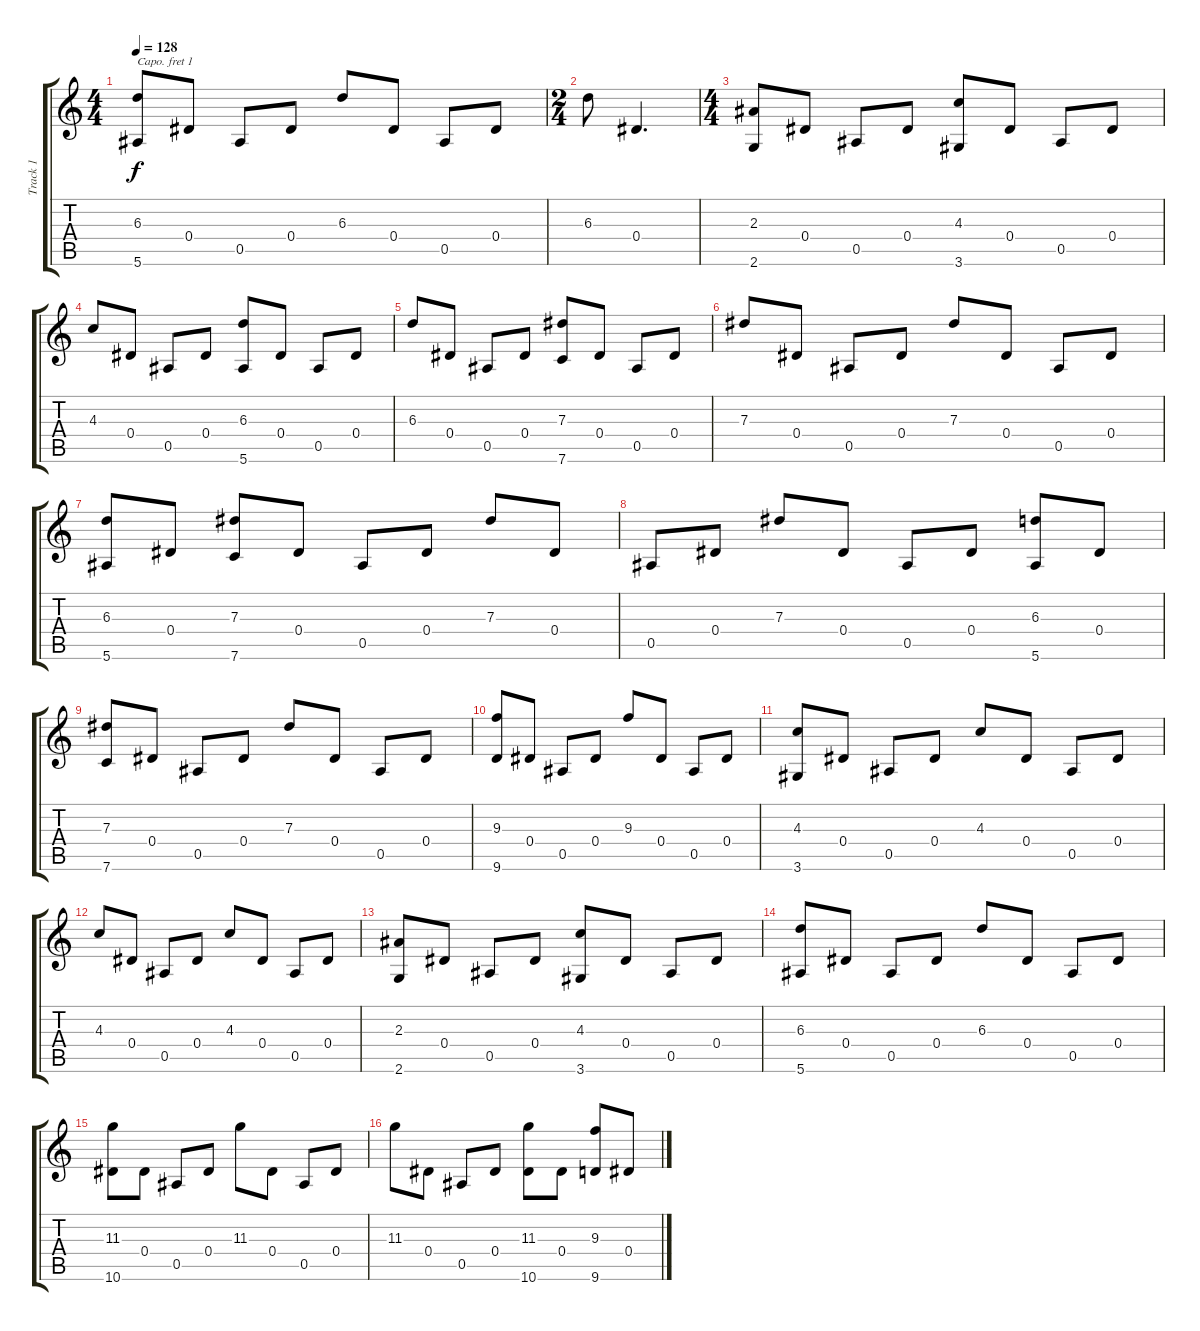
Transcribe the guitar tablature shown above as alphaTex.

\track ("Track 1" "Track 1") {instrument acousticguitarsteel}
\staff {score tabs}
\capo 1
\tuning (E4 B3 G3 D3 A2 E2) {hide}
\ts (4 4)
\tempo 128
\clef g2
\ks c
(6.3 5.6).8{dy f} 0.4.8 0.5.8 0.4.8 6.3.8 0.4.8 0.5.8 0.4.8 |
\ts (2 4)
6.3.8 0.4.4{d} |
\ts (4 4)
(2.3 2.6).8 0.4.8 0.5.8 0.4.8 (4.3 3.6).8 0.4.8 0.5.8 0.4.8 |
4.3.8 0.4.8 0.5.8 0.4.8 (6.3 5.6).8 0.4.8 0.5.8 0.4.8 |
6.3.8 0.4.8 0.5.8 0.4.8 (7.3 7.6).8 0.4.8 0.5.8 0.4.8 |
7.3.8 0.4.8 0.5.8 0.4.8 7.3.8 0.4.8 0.5.8 0.4.8 |
(6.3 5.6).8 0.4.8 (7.3 7.6).8 0.4.8 0.5.8 0.4.8 7.3.8 0.4.8 |
0.5.8 0.4.8 7.3.8 0.4.8 0.5.8 0.4.8 (6.3 5.6).8 0.4.8 |
(7.3 7.6).8 0.4.8 0.5.8 0.4.8 7.3.8 0.4.8 0.5.8 0.4.8 |
(9.3 9.6).8 0.4.8 0.5.8 0.4.8 9.3.8 0.4.8 0.5.8 0.4.8 |
(4.3 3.6).8 0.4.8 0.5.8 0.4.8 4.3.8 0.4.8 0.5.8 0.4.8 |
4.3.8 0.4.8 0.5.8 0.4.8 4.3.8 0.4.8 0.5.8 0.4.8 |
(2.3 2.6).8 0.4.8 0.5.8 0.4.8 (4.3 3.6).8 0.4.8 0.5.8 0.4.8 |
(6.3 5.6).8 0.4.8 0.5.8 0.4.8 6.3.8 0.4.8 0.5.8 0.4.8 |
(11.3 10.6).8 0.4.8 0.5.8 0.4.8 11.3.8 0.4.8 0.5.8 0.4.8 |
11.3.8 0.4.8 0.5.8 0.4.8 (11.3 10.6).8 0.4.8 (9.3 9.6).8 0.4.8
